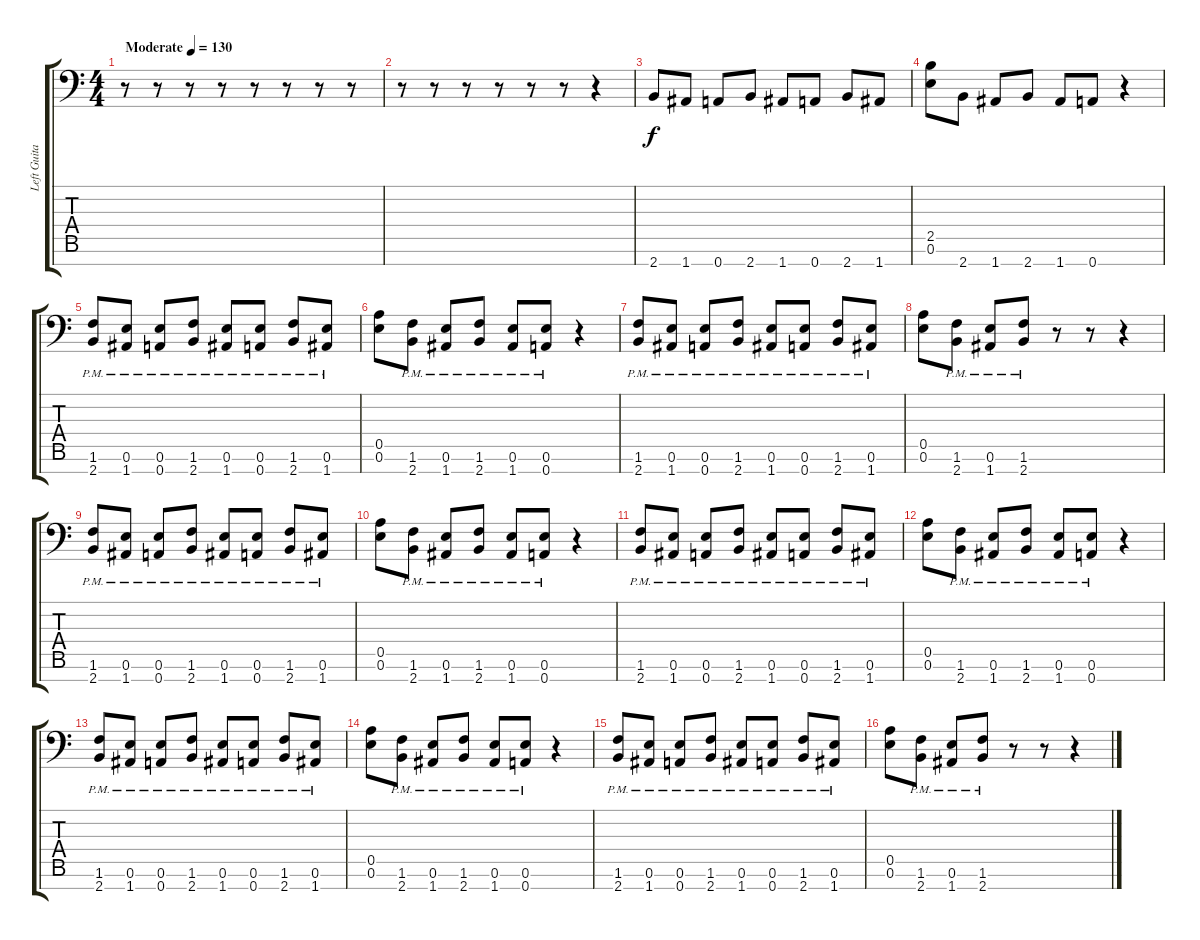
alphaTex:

\track ("Left Guitar" "Left Guita") {instrument distortionguitar}
\staff {score tabs}
\tuning (E4 B3 G3 D3 A2 E2 A1) {hide}
\ts (4 4)
\tempo (130 "Moderate")
\clef f4
\ks c
r.8{dy f instrument distortionguitar} r.8 r.8 r.8 r.8 r.8 r.8 r.8 |
r.8 r.8 r.8 r.8 r.8 r.8 r.4 |
2.7.8{lyrics (0 "") lyrics (1 "") lyrics (2 "") lyrics (3 "") lyrics (4 "")} 1.7.8 0.7.8 2.7.8 1.7.8 0.7.8 2.7.8 1.7.8 |
(2.5 0.6).8 2.7.8 1.7.8 2.7.8 1.7.8 0.7.8 r.4 |
(1.6{pm} 2.7{pm}).8 (0.6{pm} 1.7{pm}).8 (0.6{pm} 0.7{pm}).8 (1.6{pm} 2.7{pm}).8 (0.6{pm} 1.7{pm}).8 (0.6{pm} 0.7{pm}).8 (1.6{pm} 2.7{pm}).8 (0.6{pm} 1.7{pm}).8 |
(0.5 0.6).8 (1.6{pm} 2.7{pm}).8 (0.6{pm} 1.7{pm}).8 (1.6{pm} 2.7{pm}).8 (0.6{pm} 1.7{pm}).8 (0.6{pm} 0.7{pm}).8 r.4 |
(1.6{pm} 2.7{pm}).8 (0.6{pm} 1.7{pm}).8 (0.6{pm} 0.7{pm}).8 (1.6{pm} 2.7{pm}).8 (0.6{pm} 1.7{pm}).8 (0.6{pm} 0.7{pm}).8 (1.6{pm} 2.7{pm}).8 (0.6{pm} 1.7{pm}).8 |
(0.5 0.6).8 (1.6{pm} 2.7{pm}).8 (0.6{pm} 1.7{pm}).8 (1.6{pm} 2.7{pm}).8 r.8 r.8 r.4 |
(1.6{pm} 2.7{pm}).8 (0.6{pm} 1.7{pm}).8 (0.6{pm} 0.7{pm}).8 (1.6{pm} 2.7{pm}).8 (0.6{pm} 1.7{pm}).8 (0.6{pm} 0.7{pm}).8 (1.6{pm} 2.7{pm}).8 (0.6{pm} 1.7{pm}).8 |
(0.5 0.6).8 (1.6{pm} 2.7{pm}).8 (0.6{pm} 1.7{pm}).8 (1.6{pm} 2.7{pm}).8 (0.6{pm} 1.7{pm}).8 (0.6{pm} 0.7{pm}).8 r.4 |
(1.6{pm} 2.7{pm}).8 (0.6{pm} 1.7{pm}).8 (0.6{pm} 0.7{pm}).8 (1.6{pm} 2.7{pm}).8 (0.6{pm} 1.7{pm}).8 (0.6{pm} 0.7{pm}).8 (1.6{pm} 2.7{pm}).8 (0.6{pm} 1.7{pm}).8 |
(0.5 0.6).8 (1.6{pm} 2.7{pm}).8 (0.6{pm} 1.7{pm}).8 (1.6{pm} 2.7{pm}).8 (0.6{pm} 1.7{pm}).8 (0.6{pm} 0.7{pm}).8 r.4 |
(1.6{pm} 2.7{pm}).8 (0.6{pm} 1.7{pm}).8 (0.6{pm} 0.7{pm}).8 (1.6{pm} 2.7{pm}).8 (0.6{pm} 1.7{pm}).8 (0.6{pm} 0.7{pm}).8 (1.6{pm} 2.7{pm}).8 (0.6{pm} 1.7{pm}).8 |
(0.5 0.6).8 (1.6{pm} 2.7{pm}).8 (0.6{pm} 1.7{pm}).8 (1.6{pm} 2.7{pm}).8 (0.6{pm} 1.7{pm}).8 (0.6{pm} 0.7{pm}).8 r.4 |
(1.6{pm} 2.7{pm}).8 (0.6{pm} 1.7{pm}).8 (0.6{pm} 0.7{pm}).8 (1.6{pm} 2.7{pm}).8 (0.6{pm} 1.7{pm}).8 (0.6{pm} 0.7{pm}).8 (1.6{pm} 2.7{pm}).8 (0.6{pm} 1.7{pm}).8 |
(0.5 0.6).8 (1.6{pm} 2.7{pm}).8 (0.6{pm} 1.7{pm}).8 (1.6{pm} 2.7{pm}).8 r.8 r.8 r.4
